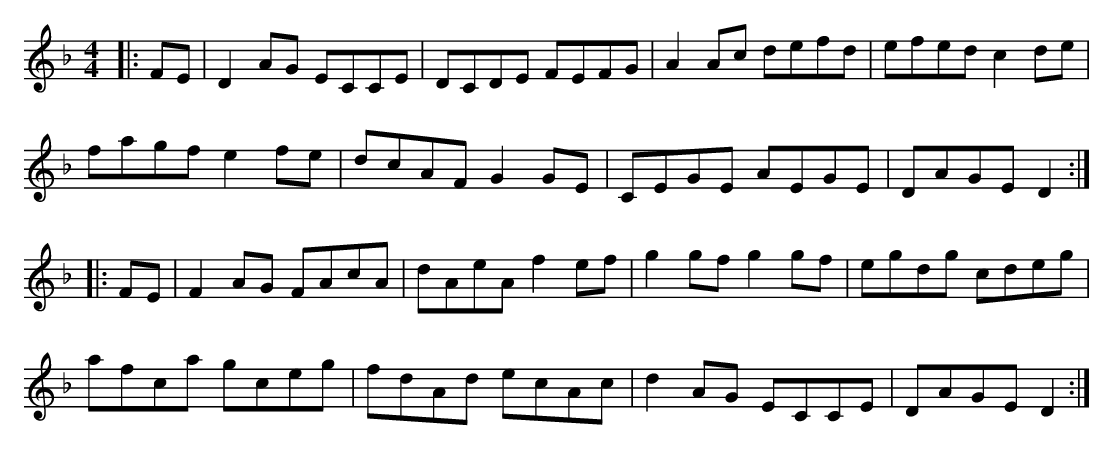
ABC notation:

X:1
M:4/4
K:Dmin
|:FE|D2 AG ECCE|DCDE FEFG|A2 Ac defd|efed c2 de|
fagf e2 fe|dcAF G2 GE|CEGE AEGE|DAGE D2:|
|:FE|F2 AG FAcA|dAeA f2 ef|g2 gf g2 gf|egdg cdeg|
afca gceg|fdAd ecAc|d2 AG ECCE|DAGE D2:|
